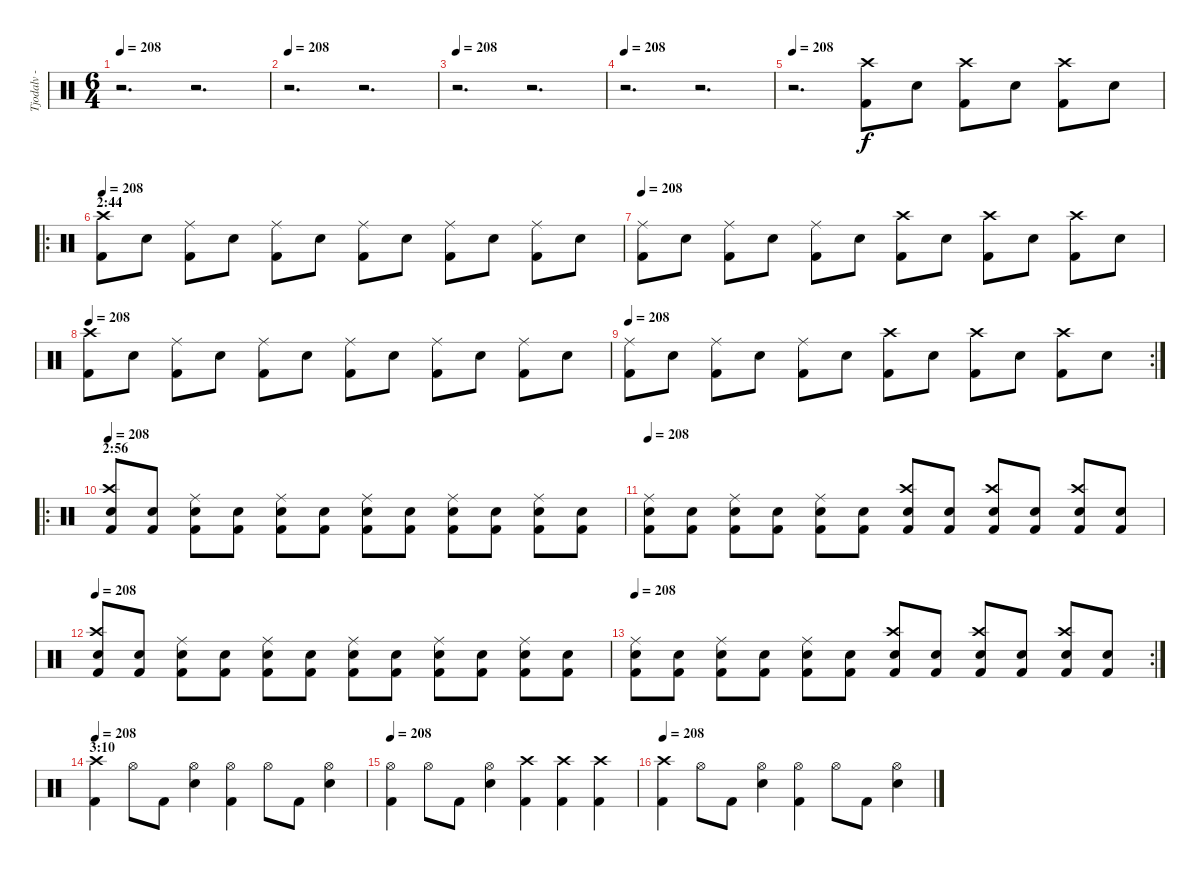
\track ("Tjodalv - Drums And Percussion" "Tjodalv - ") {instrument percussion}
\staff {score}
\articulation defaults
\ts (6 4)
\tempo 208
\clef neutral
\ks c
r.2{d dy f} r.2{d} |
\tempo 208
r.2{d} r.2{d} |
\tempo 208
r.2{d} r.2{d} |
\tempo 208
r.2{d} r.2{d} |
\tempo 208
r.2{d} ("Kick (hit) 2" "Crash high (hit)").8 "Snare (hit) 2".8 ("Kick (hit) 2" "Crash high (hit)").8 "Snare (hit) 2".8 ("Kick (hit) 2" "Crash high (hit)").8 "Snare (hit) 2".8 |
\ro
\section ("" "2:44")
\tempo 208
("Kick (hit) 2" "Crash high (hit)").8 "Snare (hit) 2".8 ("Kick (hit) 2" "Ride (middle)").8 "Snare (hit) 2".8 ("Kick (hit) 2" "Ride (middle)").8 "Snare (hit) 2".8 ("Kick (hit) 2" "Ride (middle)").8 "Snare (hit) 2".8 ("Kick (hit) 2" "Ride (middle)").8 "Snare (hit) 2".8 ("Kick (hit) 2" "Ride (middle)").8 "Snare (hit) 2".8 |
\tempo 208
("Kick (hit) 2" "Ride (middle)").8 "Snare (hit) 2".8 ("Kick (hit) 2" "Ride (middle)").8 "Snare (hit) 2".8 ("Kick (hit) 2" "Ride (middle)").8 "Snare (hit) 2".8 ("Kick (hit) 2" "Crash high (hit)").8 "Snare (hit) 2".8 ("Kick (hit) 2" "Crash high (hit)").8 "Snare (hit) 2".8 ("Kick (hit) 2" "Crash high (hit)").8 "Snare (hit) 2".8 |
\tempo 208
("Kick (hit) 2" "Crash high (hit)").8 "Snare (hit) 2".8 ("Kick (hit) 2" "Ride (middle)").8 "Snare (hit) 2".8 ("Kick (hit) 2" "Ride (middle)").8 "Snare (hit) 2".8 ("Kick (hit) 2" "Ride (middle)").8 "Snare (hit) 2".8 ("Kick (hit) 2" "Ride (middle)").8 "Snare (hit) 2".8 ("Kick (hit) 2" "Ride (middle)").8 "Snare (hit) 2".8 |
\rc 2
\tempo 208
("Kick (hit) 2" "Ride (middle)").8 "Snare (hit) 2".8 ("Kick (hit) 2" "Ride (middle)").8 "Snare (hit) 2".8 ("Kick (hit) 2" "Ride (middle)").8 "Snare (hit) 2".8 ("Kick (hit) 2" "Crash high (hit)").8 "Snare (hit) 2".8 ("Kick (hit) 2" "Crash high (hit)").8 "Snare (hit) 2".8 ("Kick (hit) 2" "Crash high (hit)").8 "Snare (hit) 2".8 |
\ro
\section ("" "2:56")
\tempo 208
("Kick (hit) 2" "Snare (hit) 2" "Crash high (hit)").8 ("Kick (hit) 2" "Snare (hit) 2").8 ("Kick (hit) 2" "Snare (hit) 2" "Ride (middle)").8 ("Kick (hit) 2" "Snare (hit) 2").8 ("Kick (hit) 2" "Snare (hit) 2" "Ride (middle)").8 ("Kick (hit) 2" "Snare (hit) 2").8 ("Kick (hit) 2" "Snare (hit) 2" "Ride (middle)").8 ("Kick (hit) 2" "Snare (hit) 2").8 ("Kick (hit) 2" "Snare (hit) 2" "Ride (middle)").8 ("Kick (hit) 2" "Snare (hit) 2").8 ("Kick (hit) 2" "Snare (hit) 2" "Ride (middle)").8 ("Kick (hit) 2" "Snare (hit) 2").8 |
\tempo 208
("Kick (hit) 2" "Snare (hit) 2" "Ride (middle)").8 ("Kick (hit) 2" "Snare (hit) 2").8 ("Kick (hit) 2" "Snare (hit) 2" "Ride (middle)").8 ("Kick (hit) 2" "Snare (hit) 2").8 ("Kick (hit) 2" "Snare (hit) 2" "Ride (middle)").8 ("Kick (hit) 2" "Snare (hit) 2").8 ("Kick (hit) 2" "Snare (hit) 2" "Crash high (hit)").8 ("Kick (hit) 2" "Snare (hit) 2").8 ("Kick (hit) 2" "Snare (hit) 2" "Crash high (hit)").8 ("Kick (hit) 2" "Snare (hit) 2").8 ("Kick (hit) 2" "Snare (hit) 2" "Crash high (hit)").8 ("Kick (hit) 2" "Snare (hit) 2").8 |
\tempo 208
("Kick (hit) 2" "Snare (hit) 2" "Crash high (hit)").8 ("Kick (hit) 2" "Snare (hit) 2").8 ("Kick (hit) 2" "Snare (hit) 2" "Ride (middle)").8 ("Kick (hit) 2" "Snare (hit) 2").8 ("Kick (hit) 2" "Snare (hit) 2" "Ride (middle)").8 ("Kick (hit) 2" "Snare (hit) 2").8 ("Kick (hit) 2" "Snare (hit) 2" "Ride (middle)").8 ("Kick (hit) 2" "Snare (hit) 2").8 ("Kick (hit) 2" "Snare (hit) 2" "Ride (middle)").8 ("Kick (hit) 2" "Snare (hit) 2").8 ("Kick (hit) 2" "Snare (hit) 2" "Ride (middle)").8 ("Kick (hit) 2" "Snare (hit) 2").8 |
\rc 2
\tempo 208
("Kick (hit) 2" "Snare (hit) 2" "Ride (middle)").8 ("Kick (hit) 2" "Snare (hit) 2").8 ("Kick (hit) 2" "Snare (hit) 2" "Ride (middle)").8 ("Kick (hit) 2" "Snare (hit) 2").8 ("Kick (hit) 2" "Snare (hit) 2" "Ride (middle)").8 ("Kick (hit) 2" "Snare (hit) 2").8 ("Kick (hit) 2" "Snare (hit) 2" "Crash high (hit)").8 ("Kick (hit) 2" "Snare (hit) 2").8 ("Kick (hit) 2" "Snare (hit) 2" "Crash high (hit)").8 ("Kick (hit) 2" "Snare (hit) 2").8 ("Kick (hit) 2" "Snare (hit) 2" "Crash high (hit)").8 ("Kick (hit) 2" "Snare (hit) 2").8 |
\section ("" "3:10")
\tempo 208
("Kick (hit) 2" "Crash high (hit)").4 "Hi-Hat (open)".8 "Kick (hit) 2".8 ("Snare (hit) 2" "Hi-Hat (open)").4 ("Kick (hit) 2" "Hi-Hat (open)").4 "Hi-Hat (open)".8 "Kick (hit) 2".8 ("Snare (hit) 2" "Hi-Hat (open)").4 |
\tempo 208
("Kick (hit) 2" "Hi-Hat (open)").4 "Hi-Hat (open)".8 "Kick (hit) 2".8 ("Snare (hit) 2" "Hi-Hat (open)").4 ("Kick (hit) 2" "Crash high (hit)").4 ("Kick (hit) 2" "Crash high (hit)").4 ("Kick (hit) 2" "Crash high (hit)").4 |
\tempo 208
("Kick (hit) 2" "Crash high (hit)").4 "Hi-Hat (open)".8 "Kick (hit) 2".8 ("Snare (hit) 2" "Hi-Hat (open)").4 ("Kick (hit) 2" "Hi-Hat (open)").4 "Hi-Hat (open)".8 "Kick (hit) 2".8 ("Snare (hit) 2" "Hi-Hat (open)").4
